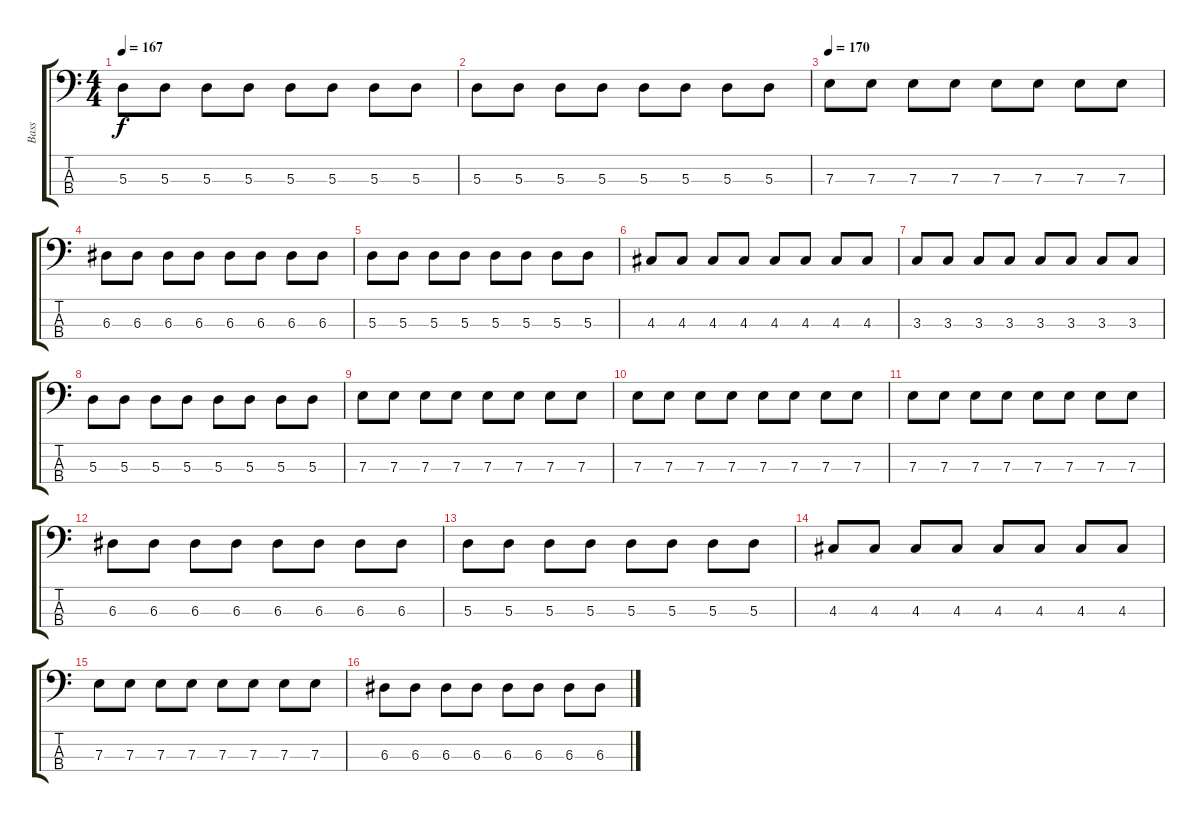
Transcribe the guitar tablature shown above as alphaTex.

\track ("Bass" "Bass") {instrument electricbassfinger}
\staff {score tabs}
\tuning (G2 D2 A1 E1) {hide}
\ts (4 4)
\tempo 167
\clef f4
\ks c
5.3.8{dy f} 5.3.8 5.3.8 5.3.8 5.3.8 5.3.8 5.3.8 5.3.8 |
5.3.8 5.3.8 5.3.8 5.3.8 5.3.8 5.3.8 5.3.8 5.3.8 |
\tempo 170
7.3.8 7.3.8 7.3.8 7.3.8 7.3.8 7.3.8 7.3.8 7.3.8 |
6.3.8 6.3.8 6.3.8 6.3.8 6.3.8 6.3.8 6.3.8 6.3.8 |
5.3.8 5.3.8 5.3.8 5.3.8 5.3.8 5.3.8 5.3.8 5.3.8 |
4.3.8 4.3.8 4.3.8 4.3.8 4.3.8 4.3.8 4.3.8 4.3.8 |
3.3.8 3.3.8 3.3.8 3.3.8 3.3.8 3.3.8 3.3.8 3.3.8 |
5.3.8 5.3.8 5.3.8 5.3.8 5.3.8 5.3.8 5.3.8 5.3.8 |
7.3.8 7.3.8 7.3.8 7.3.8 7.3.8 7.3.8 7.3.8 7.3.8 |
7.3.8 7.3.8 7.3.8 7.3.8 7.3.8 7.3.8 7.3.8 7.3.8 |
7.3.8 7.3.8 7.3.8 7.3.8 7.3.8 7.3.8 7.3.8 7.3.8 |
6.3.8 6.3.8 6.3.8 6.3.8 6.3.8 6.3.8 6.3.8 6.3.8 |
5.3.8 5.3.8 5.3.8 5.3.8 5.3.8 5.3.8 5.3.8 5.3.8 |
4.3.8 4.3.8 4.3.8 4.3.8 4.3.8 4.3.8 4.3.8 4.3.8 |
7.3.8 7.3.8 7.3.8 7.3.8 7.3.8 7.3.8 7.3.8 7.3.8 |
6.3.8 6.3.8 6.3.8 6.3.8 6.3.8 6.3.8 6.3.8 6.3.8
